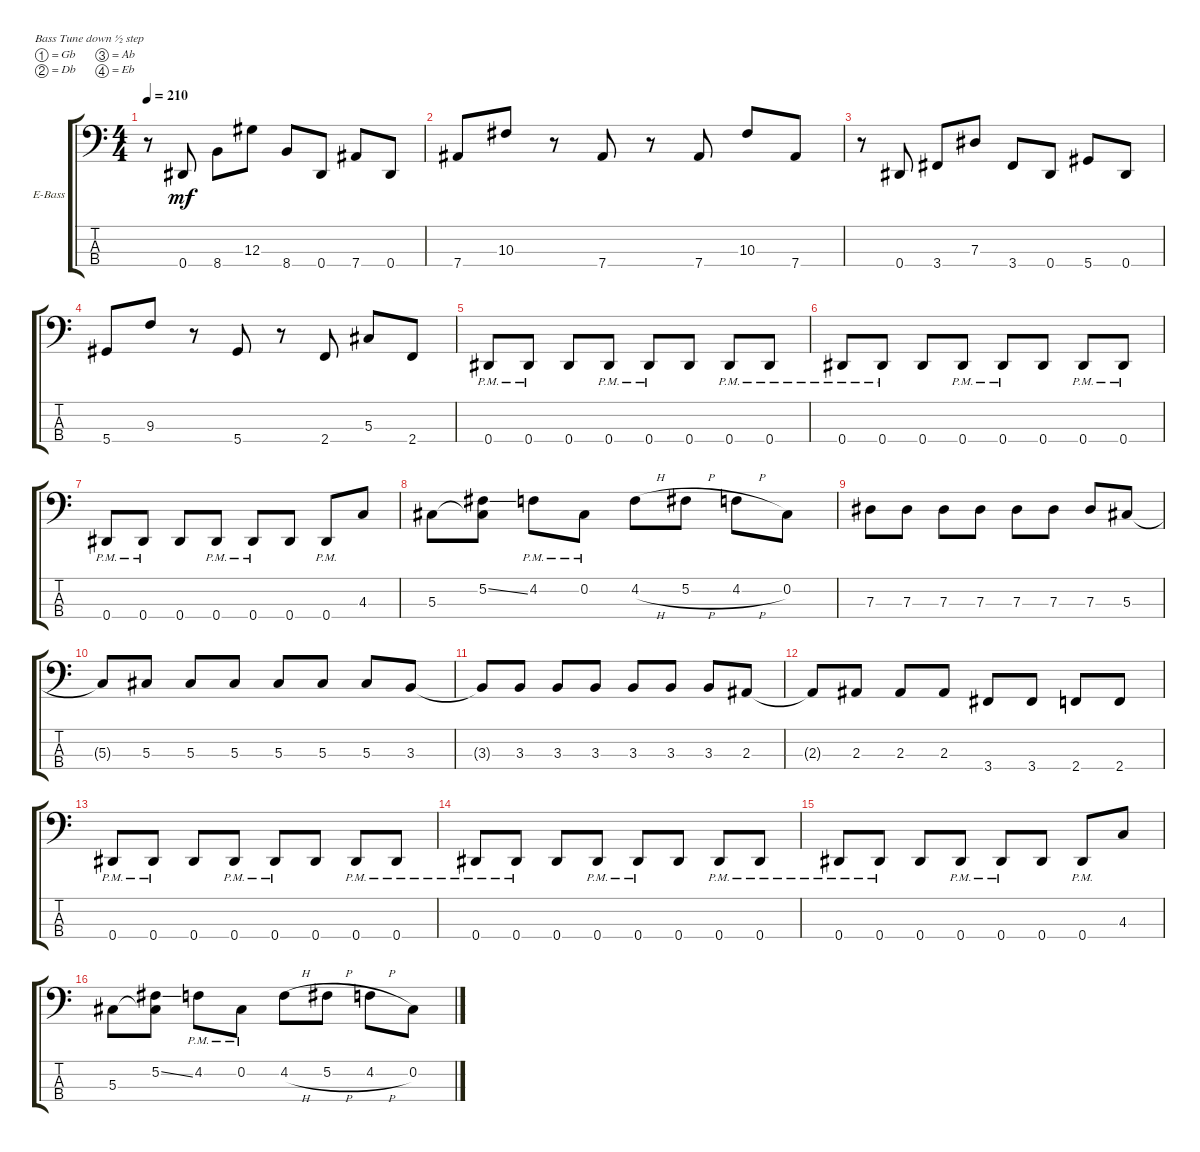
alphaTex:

\bracketExtendMode groupsimilarinstruments
\firstSystemTrackNameOrientation horizontal
\otherSystemsTrackNameOrientation horizontal
\track ("Electric Bass" "E-Bass") {instrument electricbassfinger}
\staff {score tabs}
\tuning (Gb2 Db2 Ab1 Eb1)
\ts (4 4)
\tempo 210
\clef f4
\ks c
r.8{dy mf} 0.4.8 8.4.8 12.3.8 8.4.8 0.4.8 7.4.8 0.4.8 |
7.4.8 10.3.8 r.8 7.4.8 r.8 7.4.8 10.3.8 7.4.8 |
r.8 0.4.8 3.4.8 7.3.8 3.4.8 0.4.8 5.4.8 0.4.8 |
5.4.8 9.3.8 r.8 5.4.8 r.8 2.4.8 5.3.8 2.4.8 |
0.4{pm}.8 0.4{pm}.8 0.4.8 0.4{pm}.8 0.4{pm}.8 0.4.8 0.4{pm}.8 0.4{pm}.8 |
0.4{pm}.8 0.4{pm}.8 0.4.8 0.4{pm}.8 0.4{pm}.8 0.4.8 0.4{pm}.8 0.4{pm}.8 |
0.4{pm}.8 0.4{pm}.8 0.4.8 0.4{pm}.8 0.4{pm}.8 0.4.8 0.4{pm}.8 4.3.8 |
5.3.8 (5.2{ss} 5.3{t}).8 4.2{pm}.8 0.2{pm}.8 4.2{h}.8 5.2{h}.8 4.2{h}.8 0.2.8 |
7.3.8 7.3.8 7.3.8 7.3.8 7.3.8 7.3.8 7.3.8 5.3.8 |
5.3{t}.8 5.3.8 5.3.8 5.3.8 5.3.8 5.3.8 5.3.8 3.3.8 |
3.3{t}.8 3.3.8 3.3.8 3.3.8 3.3.8 3.3.8 3.3.8 2.3.8 |
2.3{t}.8 2.3.8 2.3.8 2.3.8 3.4.8 3.4.8 2.4.8 2.4.8 |
0.4{pm}.8 0.4{pm}.8 0.4.8 0.4{pm}.8 0.4{pm}.8 0.4.8 0.4{pm}.8 0.4{pm}.8 |
0.4{pm}.8 0.4{pm}.8 0.4.8 0.4{pm}.8 0.4{pm}.8 0.4.8 0.4{pm}.8 0.4{pm}.8 |
0.4{pm}.8 0.4{pm}.8 0.4.8 0.4{pm}.8 0.4{pm}.8 0.4.8 0.4{pm}.8 4.3.8 |
5.3.8 (5.2{ss} 5.3{t}).8 4.2{pm}.8 0.2{pm}.8 4.2{h}.8 5.2{h}.8 4.2{h}.8 0.2.8
